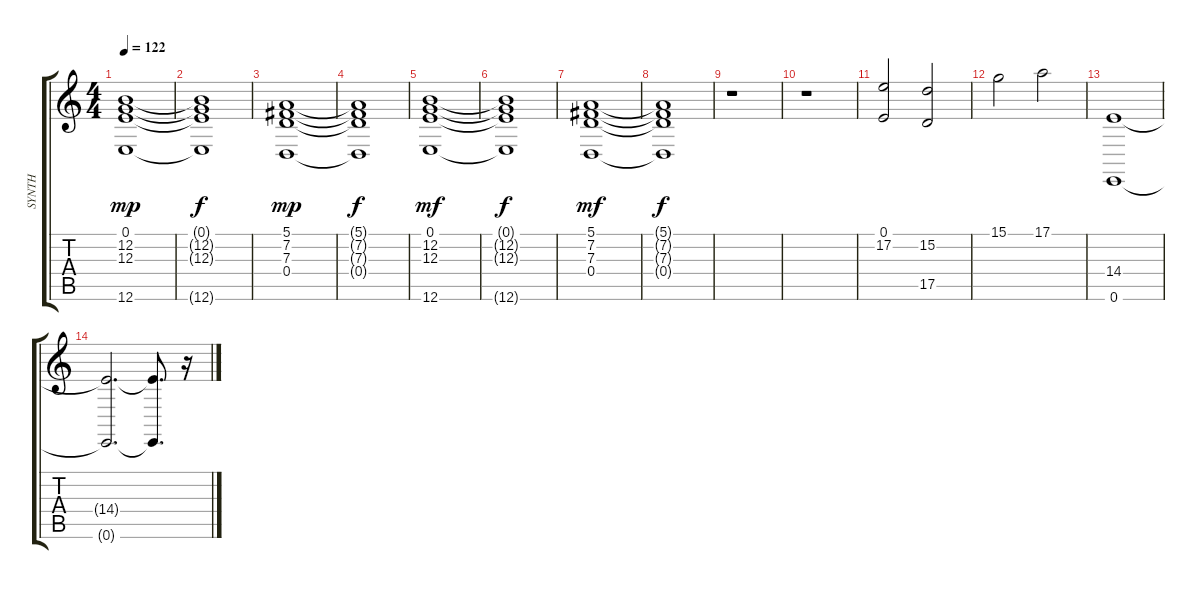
\track ("SYNTH" "SYNTH") {instrument synthstrings1}
\staff {score tabs}
\tuning (E4 B3 G3 D3 A2 E2) {hide}
\ts (4 4)
\tempo 122
\clef g2
\ks c
(0.1 12.2 12.3 12.6).1{dy mp} |
(0.1{t} 12.2{t} 12.3{t} 12.6{t}).1{dy f} |
(5.1 7.2 7.3 0.4).1{dy mp} |
(5.1{t} 7.2{t} 7.3{t} 0.4{t}).1{dy f} |
(0.1 12.2 12.3 12.6).1{dy mf} |
(0.1{t} 12.2{t} 12.3{t} 12.6{t}).1{dy f} |
(5.1 7.2 7.3 0.4).1{dy mf} |
(5.1{t} 7.2{t} 7.3{t} 0.4{t}).1{dy f} |
r.1 |
r.1 |
(0.1 17.2).2 (15.2 17.5).2 |
15.1.2 17.1.2 |
(14.4 0.6).1 |
(14.4{t} 0.6{t}).2{d} (14.4{t} 0.6{t}).8{d} r.16
